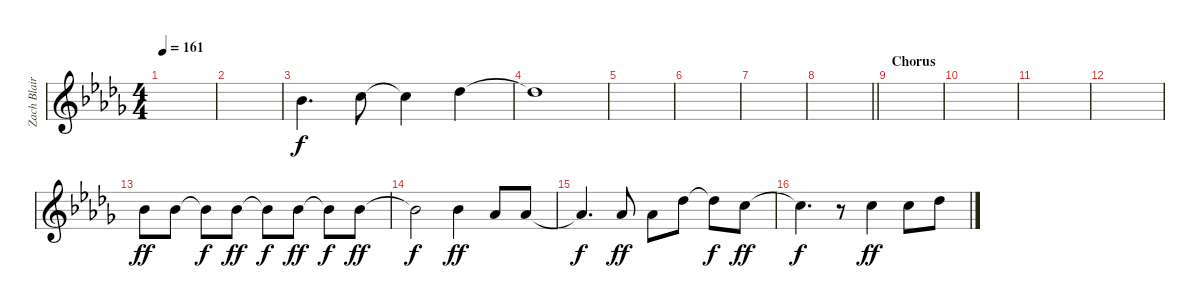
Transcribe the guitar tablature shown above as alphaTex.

\track ("Zach Blair - Vocals" "Zach Blair") {instrument distortionguitar}
\staff {score}
\tuning (E4 B3 G3 D3 A2 E2) {hide}
\ts (4 4)
\tempo 161
\clef g2
\ks db
|
|
3.3.4{d} 5.3.8 5.3{t}.4 6.3.4 |
6.3{t}.1 |
|
|
|
\barLineRight lightlight
|
\section ("" "Chorus")
|
|
|
|
3.3.8{dy ff} 3.3.8 3.3{t}.8{dy f} 3.3.8{dy ff} 3.3{t}.8{dy f} 3.3.8{dy ff} 3.3{t}.8{dy f} 3.3.8{dy ff} |
3.3{t}.2{dy f} 3.3.4{dy ff} 1.3.8 1.3.8 |
1.3{t}.4{d dy f} 1.3.8{dy ff} 1.3.8 6.3.8 6.3{t}.8{dy f} 5.3.8{dy ff} |
5.3{t}.4{d dy f} r.8 1.2.4{dy ff} 1.2.8 2.2.8
